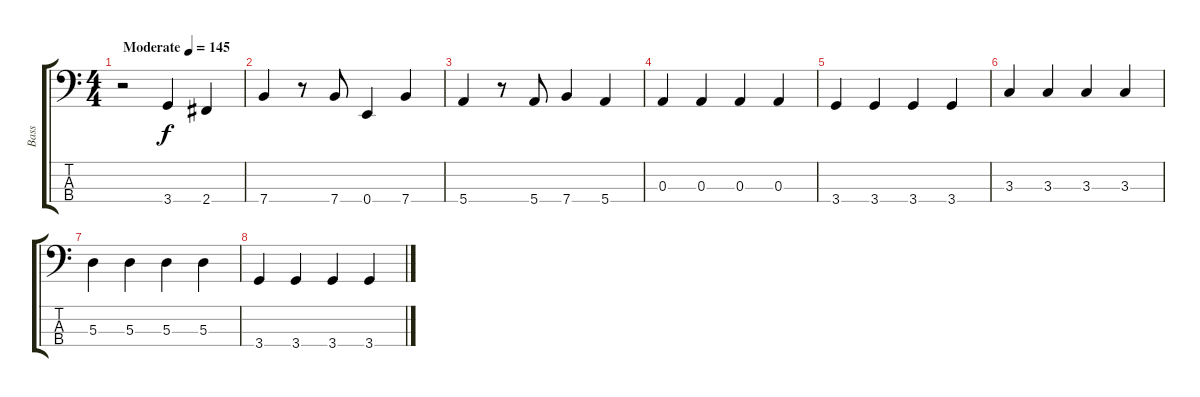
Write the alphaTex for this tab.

\track ("Bass" "Bass") {instrument electricbasspick}
\staff {score tabs}
\tuning (G2 D2 A1 E1) {hide}
\ts (4 4)
\tempo (145 "Moderate")
\clef f4
\ks c
r.2{dy f instrument electricbasspick} 3.4.4 2.4.4 |
7.4.4 r.8 7.4.8 0.4.4 7.4.4 |
5.4.4 r.8 5.4.8 7.4.4 5.4.4 |
0.3.4 0.3.4 0.3.4 0.3.4 |
3.4.4 3.4.4 3.4.4 3.4.4 |
3.3.4 3.3.4 3.3.4 3.3.4 |
5.3.4 5.3.4 5.3.4 5.3.4 |
3.4.4 3.4.4 3.4.4 3.4.4
